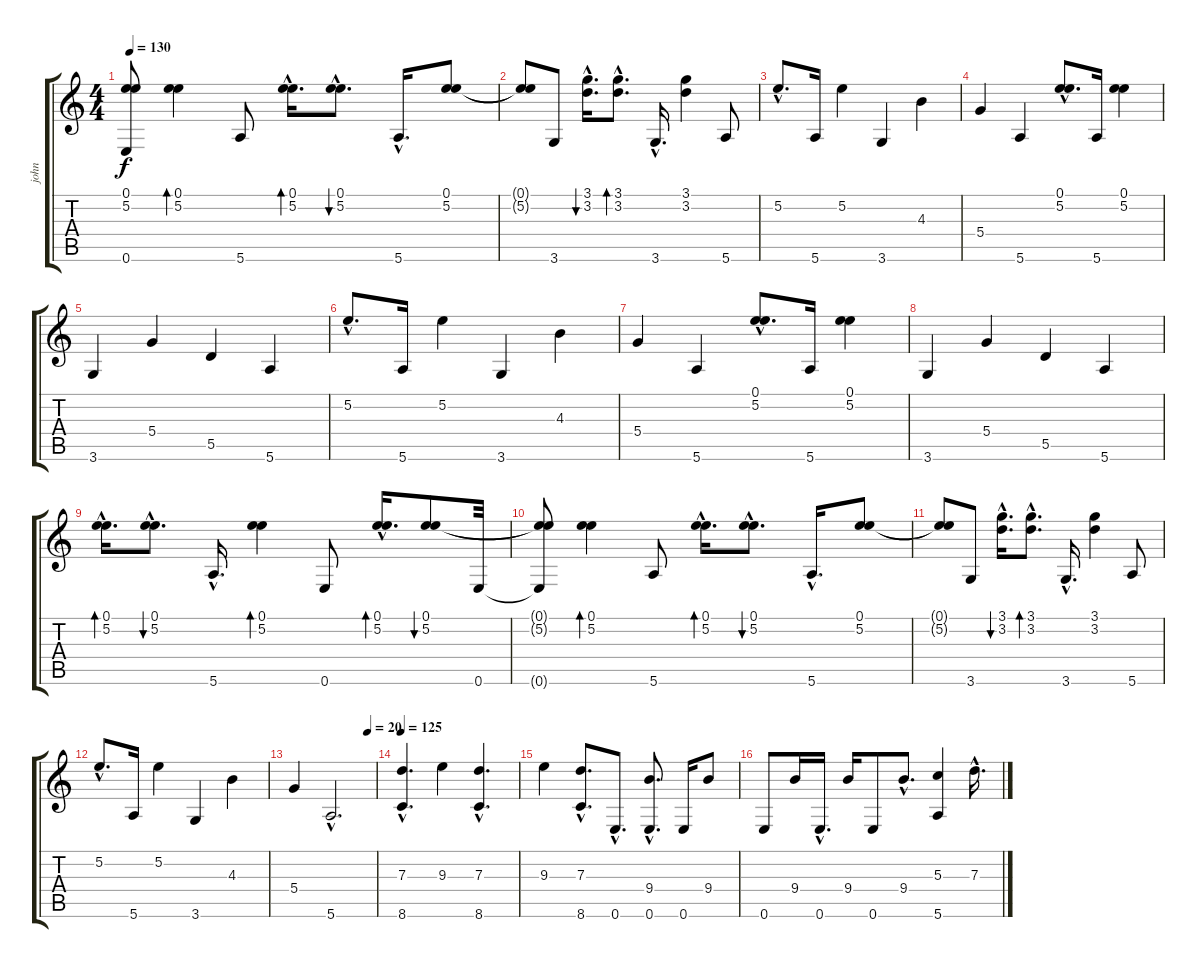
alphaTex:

\track ("john" "john") {instrument overdrivenguitar}
\staff {score tabs}
\tuning (E4 B3 G3 D3 A2 E2) {hide}
\ts (4 4)
\tempo 130
\clef g2
\ks c
(0.1{t} 5.2{t} 0.6{t}).8{dy f} (0.1 5.2).4{bd 240} 5.6.8 (0.1{hac} 5.2{hac}).16{d bd 240} (0.1{hac} 5.2{hac}).8{d bu 240} 5.6{hac}.16{d} (0.1 5.2).8 |
(0.1{t} 5.2{t}).8 3.6.8 (3.1{hac} 3.2{hac}).16{d bu 240} (3.1{hac} 3.2{hac}).8{d bd 240} 3.6{hac}.16{d} (3.1 3.2).4 5.6.8 |
5.2{hac}.8{d} 5.6.16 5.2.4 3.6.4 4.3.4 |
\section ("" "")
5.4.4 5.6.4 (0.1{hac} 5.2{hac}).8{d} 5.6.16 (0.1 5.2).4 |
3.6.4 5.4.4 5.5.4 5.6.4 |
5.2{hac}.8{d} 5.6.16 5.2.4 3.6.4 4.3.4 |
5.4.4 5.6.4 (0.1{hac} 5.2{hac}).8{d} 5.6.16 (0.1 5.2).4 |
3.6.4 5.4.4 5.5.4 5.6.4 |
(0.1{hac} 5.2{hac}).16{d bd 240} (0.1{hac} 5.2{hac}).8{d bu 240} 5.6{hac}.16{d} (0.1 5.2).4{bd 240} 0.6.8 (0.1{hac} 5.2{hac}).16{d bd 240} (0.1 5.2).8{bu 240} 0.6.32 |
(0.1{t} 5.2{t} 0.6{t}).8 (0.1 5.2).4{bd 240} 5.6.8 (0.1{hac} 5.2{hac}).16{d bd 240} (0.1{hac} 5.2{hac}).8{d bu 240} 5.6{hac}.16{d} (0.1 5.2).8 |
(0.1{t} 5.2{t}).8 3.6.8 (3.1{hac} 3.2{hac}).16{d bu 240} (3.1{hac} 3.2{hac}).8{d bd 240} 3.6{hac}.16{d} (3.1 3.2).4 5.6.8 |
5.2{hac}.8{d} 5.6.16 5.2.4 3.6.4 4.3.4 |
\tempo (20 0.90625)
5.4.4 5.6{hac}.2{d} |
\tempo 125
(7.3{hac} 8.6{hac}).4{d instrument overdrivenguitar} 9.3.4 (7.3{hac} 8.6{hac}).4{d} |
9.3.4 (7.3{hac} 8.6{hac}).8{d} 0.6{hac}.8{d} (9.4{hac} 0.6{hac}).8{d} 0.6.16 9.4.8 |
0.6.8 9.4.16 0.6{hac}.16{d} 9.4.16 0.6.8 9.4{hac}.8{d} (5.3 5.6).4 7.3{hac}.16{d}
